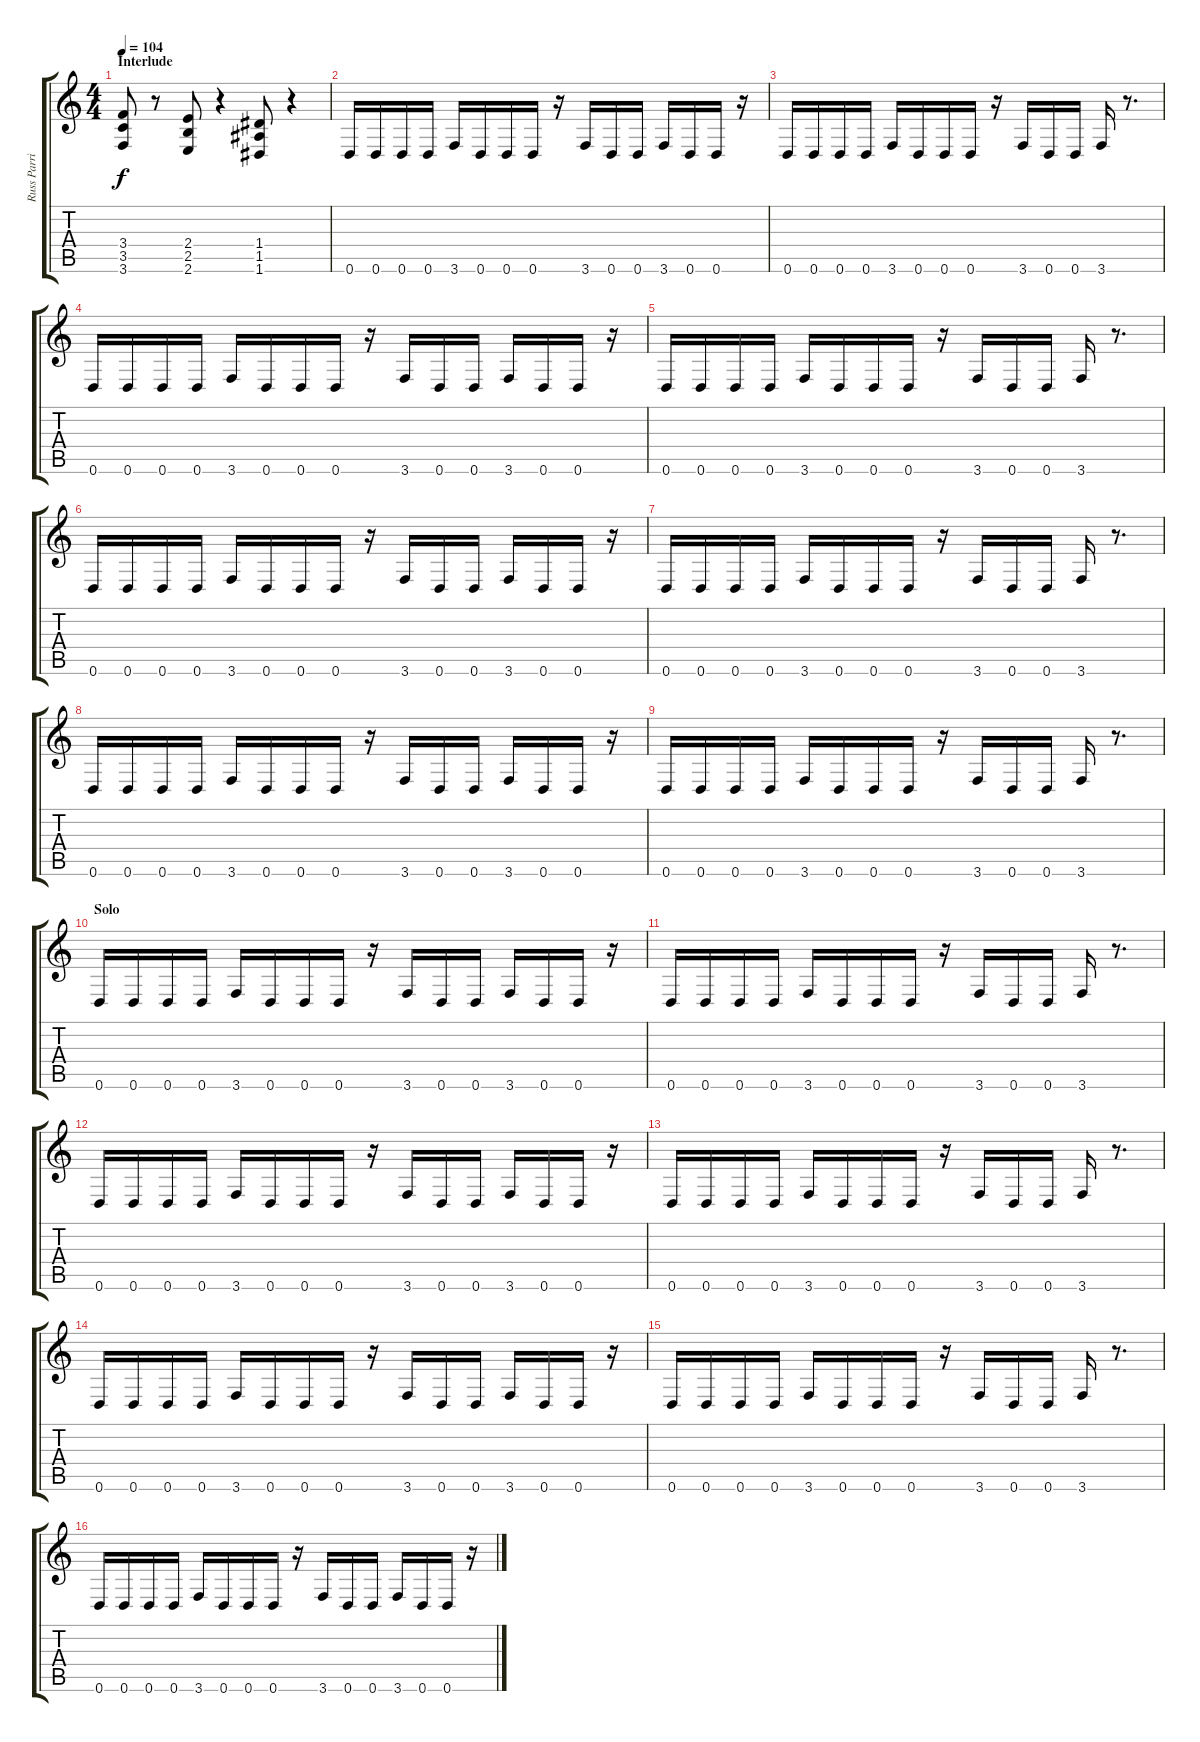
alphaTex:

\track ("Russ Parrish" "Russ Parri") {instrument distortionguitar}
\staff {score tabs}
\tuning (E4 B3 G3 D3 A2 D2) {hide}
\ts (4 4)
\section ("" "Interlude")
\tempo 104
\clef g2
\ks c
(3.4 3.5 3.6).8{dy f} r.8 (2.4 2.5 2.6).8 r.4 (1.4 1.5 1.6).8 r.4 |
0.6.16 0.6.16 0.6.16 0.6.16 3.6.16 0.6.16 0.6.16 0.6.16 r.16 3.6.16 0.6.16 0.6.16 3.6.16 0.6.16 0.6.16 r.16 |
0.6.16 0.6.16 0.6.16 0.6.16 3.6.16 0.6.16 0.6.16 0.6.16 r.16 3.6.16 0.6.16 0.6.16 3.6.16 r.8{d} |
0.6.16 0.6.16 0.6.16 0.6.16 3.6.16 0.6.16 0.6.16 0.6.16 r.16 3.6.16 0.6.16 0.6.16 3.6.16 0.6.16 0.6.16 r.16 |
0.6.16 0.6.16 0.6.16 0.6.16 3.6.16 0.6.16 0.6.16 0.6.16 r.16 3.6.16 0.6.16 0.6.16 3.6.16 r.8{d} |
0.6.16 0.6.16 0.6.16 0.6.16 3.6.16 0.6.16 0.6.16 0.6.16 r.16 3.6.16 0.6.16 0.6.16 3.6.16 0.6.16 0.6.16 r.16 |
0.6.16 0.6.16 0.6.16 0.6.16 3.6.16 0.6.16 0.6.16 0.6.16 r.16 3.6.16 0.6.16 0.6.16 3.6.16 r.8{d} |
0.6.16 0.6.16 0.6.16 0.6.16 3.6.16 0.6.16 0.6.16 0.6.16 r.16 3.6.16 0.6.16 0.6.16 3.6.16 0.6.16 0.6.16 r.16 |
0.6.16 0.6.16 0.6.16 0.6.16 3.6.16 0.6.16 0.6.16 0.6.16 r.16 3.6.16 0.6.16 0.6.16 3.6.16 r.8{d} |
\section ("" "Solo")
0.6.16 0.6.16 0.6.16 0.6.16 3.6.16 0.6.16 0.6.16 0.6.16 r.16 3.6.16 0.6.16 0.6.16 3.6.16 0.6.16 0.6.16 r.16 |
0.6.16 0.6.16 0.6.16 0.6.16 3.6.16 0.6.16 0.6.16 0.6.16 r.16 3.6.16 0.6.16 0.6.16 3.6.16 r.8{d} |
0.6.16 0.6.16 0.6.16 0.6.16 3.6.16 0.6.16 0.6.16 0.6.16 r.16 3.6.16 0.6.16 0.6.16 3.6.16 0.6.16 0.6.16 r.16 |
0.6.16 0.6.16 0.6.16 0.6.16 3.6.16 0.6.16 0.6.16 0.6.16 r.16 3.6.16 0.6.16 0.6.16 3.6.16 r.8{d} |
0.6.16 0.6.16 0.6.16 0.6.16 3.6.16 0.6.16 0.6.16 0.6.16 r.16 3.6.16 0.6.16 0.6.16 3.6.16 0.6.16 0.6.16 r.16 |
0.6.16 0.6.16 0.6.16 0.6.16 3.6.16 0.6.16 0.6.16 0.6.16 r.16 3.6.16 0.6.16 0.6.16 3.6.16 r.8{d} |
0.6.16 0.6.16 0.6.16 0.6.16 3.6.16 0.6.16 0.6.16 0.6.16 r.16 3.6.16 0.6.16 0.6.16 3.6.16 0.6.16 0.6.16 r.16
